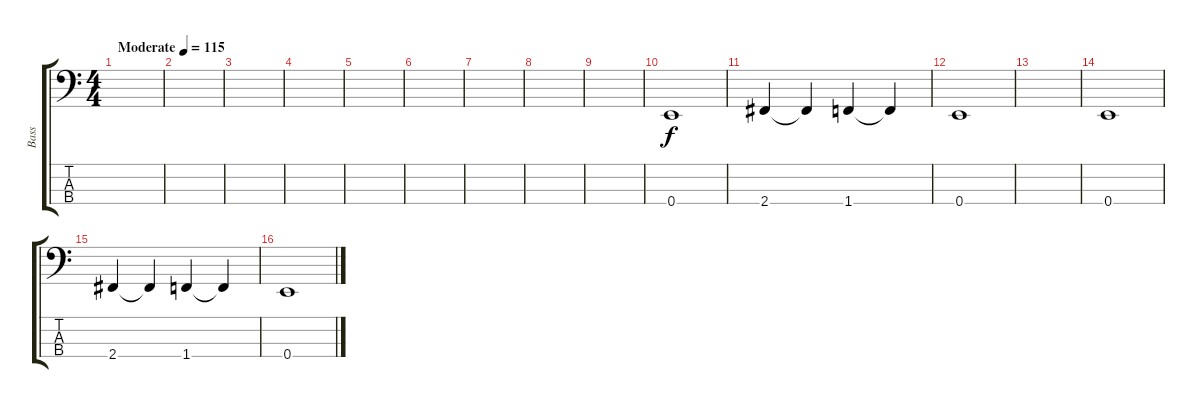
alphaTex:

\track ("Bass" "Bass") {instrument electricbassfinger}
\staff {score tabs}
\tuning (G2 D2 A1 E1) {hide}
\ts (4 4)
\tempo (115 "Moderate")
\clef f4
\ks c
|
|
|
|
|
|
|
|
|
0.4.1 |
2.4.4 2.4{t}.4 1.4.4 1.4{t}.4 |
0.4.1 |
|
0.4.1 |
2.4.4 2.4{t}.4 1.4.4 1.4{t}.4 |
0.4.1
